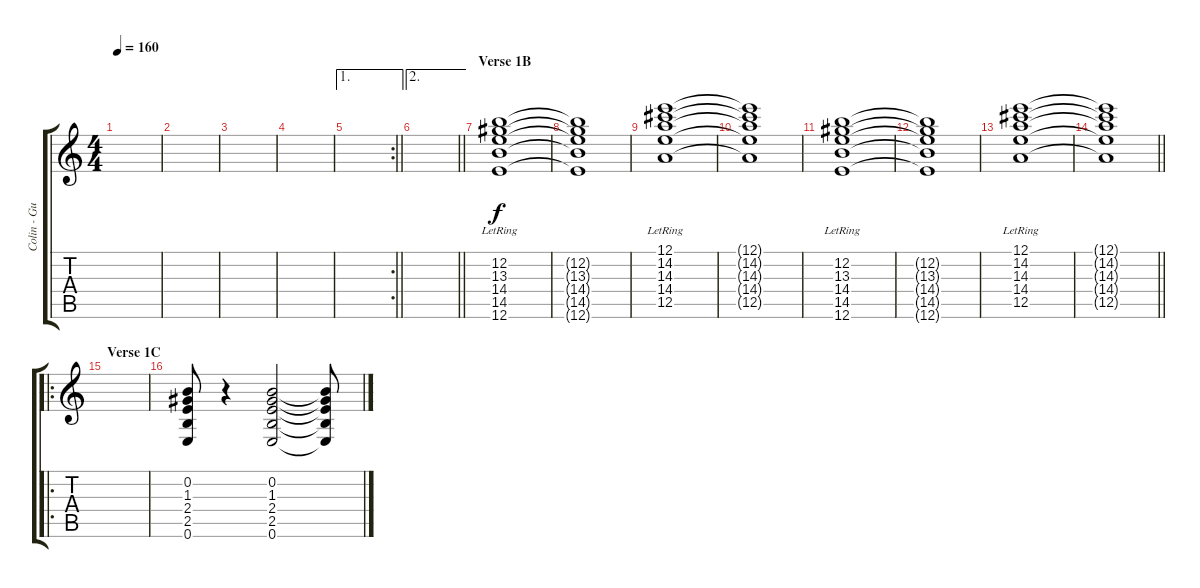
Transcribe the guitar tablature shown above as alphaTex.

\track ("Colin - Guitar" "Colin - Gu") {instrument distortionguitar}
\staff {score tabs}
\tuning (E4 B3 G3 D3 A2 E2) {hide}
\ts (4 4)
\tempo 160
\clef g2
\ks c
|
|
|
|
\ae 1
\rc 2
\barLineRight lightlight
|
\ae 2
\barLineRight lightlight
|
\section ("" "Verse 1B")
(12.2{lr} 13.3{lr} 14.4{lr} 14.5{lr} 12.6{lr}).1 |
(12.2{t} 13.3{t} 14.4{t} 14.5{t} 12.6{t}).1 |
(12.1{lr} 14.2{lr} 14.3{lr} 14.4{lr} 12.5{lr}).1 |
(12.1{t} 14.2{t} 14.3{t} 14.4{t} 12.5{t}).1 |
(12.2{lr} 13.3{lr} 14.4{lr} 14.5{lr} 12.6{lr}).1 |
(12.2{t} 13.3{t} 14.4{t} 14.5{t} 12.6{t}).1 |
(12.1{lr} 14.2{lr} 14.3{lr} 14.4{lr} 12.5{lr}).1 |
\barLineRight lightlight
(12.1{t} 14.2{t} 14.3{t} 14.4{t} 12.5{t}).1 |
\ro
\section ("" "Verse 1C")
|
(0.2 1.3 2.4 2.5 0.6).8 r.4 (0.2 1.3 2.4 2.5 0.6).2 (0.2{t} 1.3{t} 2.4{t} 2.5{t} 0.6{t}).8
